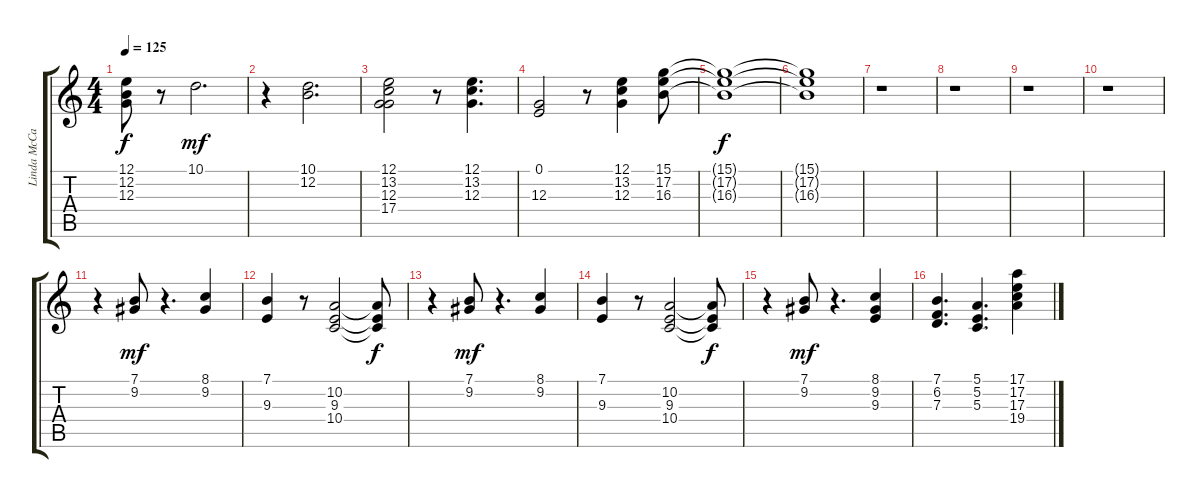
\track ("Linda McCartney HR" "Linda McCa") {instrument acousticgrandpiano}
\staff {score tabs}
\tuning (E4 B3 G3 D3 A2 E2) {hide}
\ts (4 4)
\tempo 125
\clef g2
\ks c
(12.1{t} 12.2{t} 12.3{t}).8{dy f} r.8 10.1.2{d dy mf} |
r.4 (10.1 12.2).2{d} |
(12.1 13.2 12.3 17.4).2 r.8 (12.1 13.2 12.3).4{d} |
(0.1 12.3).2 r.8 (12.1 13.2 12.3).4 (15.1 17.2 16.3).8 |
(15.1{t} 17.2{t} 16.3{t}).1{dy f} |
(15.1{t} 17.2{t} 16.3{t}).1 |
r.1 |
r.1 |
r.1 |
r.1 |
r.4 (7.1 9.2).8{dy mf} r.4{d} (8.1 9.2).4 |
(7.1 9.3).4 r.8 (10.2 9.3 10.4).2 (10.2{t} 9.3{t} 10.4{t}).8{dy f} |
r.4 (7.1 9.2).8{dy mf} r.4{d} (8.1 9.2).4 |
(7.1 9.3).4 r.8 (10.2 9.3 10.4).2 (10.2{t} 9.3{t} 10.4{t}).8{dy f} |
r.4 (7.1 9.2).8{dy mf} r.4{d} (8.1 9.2 9.3).4 |
(7.1 6.2 7.3).4{d} (5.1 5.2 5.3).4{d} (17.1 17.2 17.3 19.4).4
